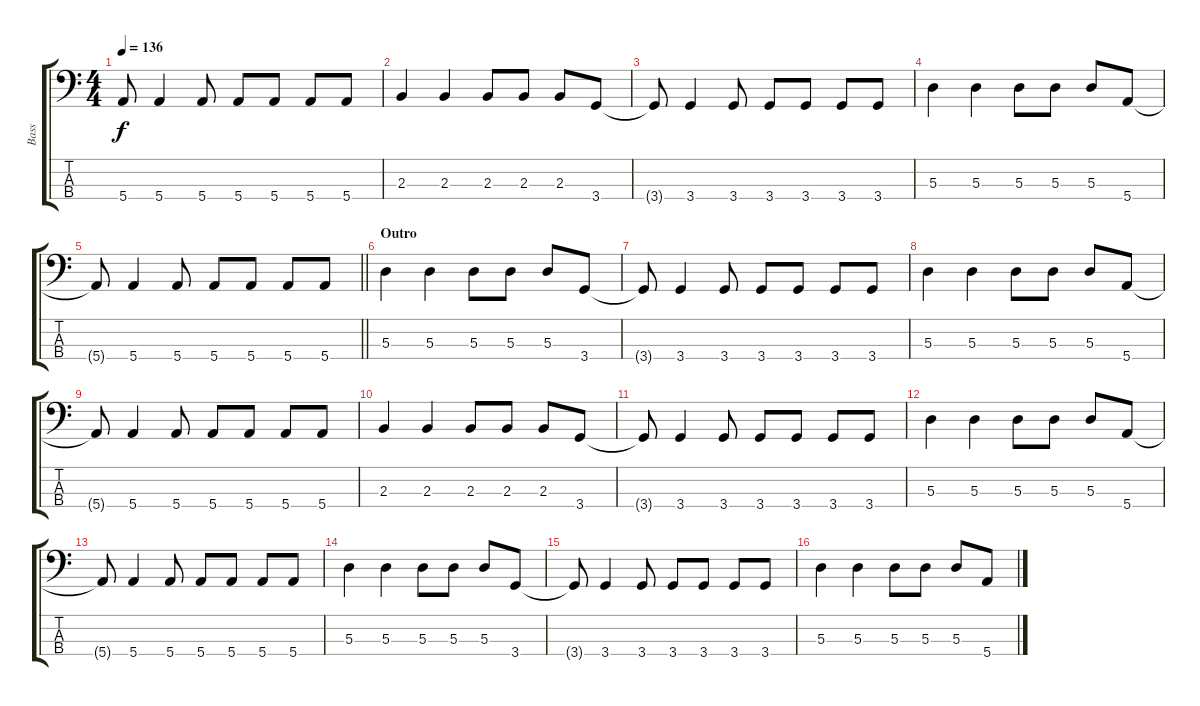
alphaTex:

\track ("Bass" "Bass") {instrument electricbassfinger}
\staff {score tabs}
\tuning (G2 D2 A1 E1) {hide}
\ts (4 4)
\tempo 136
\clef f4
\ks c
5.4{t}.8{dy f} 5.4.4 5.4.8 5.4.8 5.4.8 5.4.8 5.4.8 |
2.3.4 2.3.4 2.3.8 2.3.8 2.3.8 3.4.8 |
3.4{t}.8 3.4.4 3.4.8 3.4.8 3.4.8 3.4.8 3.4.8 |
5.3.4 5.3.4 5.3.8 5.3.8 5.3.8 5.4.8 |
\barLineRight lightlight
5.4{t}.8 5.4.4 5.4.8 5.4.8 5.4.8 5.4.8 5.4.8 |
\section ("" "Outro")
5.3.4 5.3.4 5.3.8 5.3.8 5.3.8 3.4.8 |
3.4{t}.8 3.4.4 3.4.8 3.4.8 3.4.8 3.4.8 3.4.8 |
5.3.4 5.3.4 5.3.8 5.3.8 5.3.8 5.4.8 |
5.4{t}.8 5.4.4 5.4.8 5.4.8 5.4.8 5.4.8 5.4.8 |
2.3.4 2.3.4 2.3.8 2.3.8 2.3.8 3.4.8 |
3.4{t}.8 3.4.4 3.4.8 3.4.8 3.4.8 3.4.8 3.4.8 |
5.3.4 5.3.4 5.3.8 5.3.8 5.3.8 5.4.8 |
5.4{t}.8 5.4.4 5.4.8 5.4.8 5.4.8 5.4.8 5.4.8 |
5.3.4 5.3.4 5.3.8 5.3.8 5.3.8 3.4.8 |
3.4{t}.8 3.4.4 3.4.8 3.4.8 3.4.8 3.4.8 3.4.8 |
5.3.4 5.3.4 5.3.8 5.3.8 5.3.8 5.4.8
